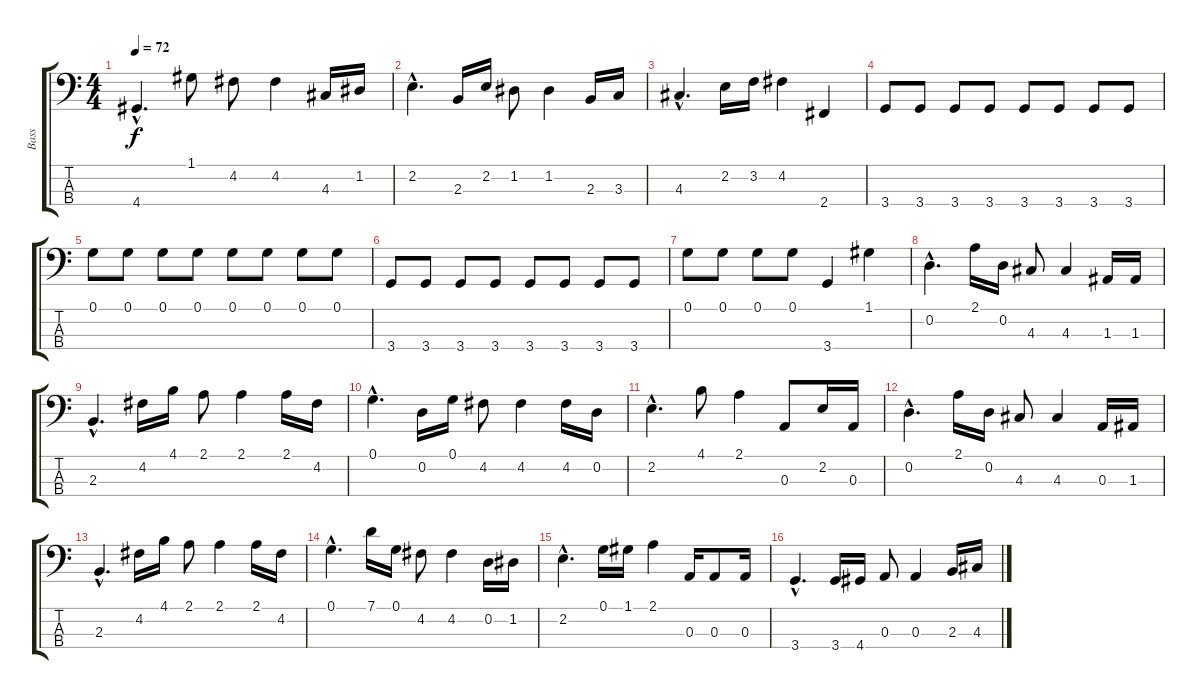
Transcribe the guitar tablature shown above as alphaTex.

\track ("Bass" "Bass") {instrument slapbass2}
\staff {score tabs}
\tuning (G2 D2 A1 E1) {hide}
\ts (4 4)
\tempo 72
\clef f4
\ks c
4.4{hac}.4{d dy f} 1.1.8 4.2.8 4.2.4 4.3.16 1.2.16 |
2.2{hac}.4{d} 2.3.16 2.2.16 1.2.8 1.2.4 2.3.16 3.3.16 |
4.3{hac}.4{d} 2.2.16 3.2.16 4.2.4 2.4.4 |
3.4.8 3.4.8 3.4.8 3.4.8 3.4.8 3.4.8 3.4.8 3.4.8 |
0.1.8 0.1.8 0.1.8 0.1.8 0.1.8 0.1.8 0.1.8 0.1.8 |
3.4.8 3.4.8 3.4.8 3.4.8 3.4.8 3.4.8 3.4.8 3.4.8 |
0.1.8 0.1.8 0.1.8 0.1.8 3.4.4 1.1.4 |
0.2{hac}.4{d} 2.1.16 0.2.16 4.3.8 4.3.4 1.3.16 1.3.16 |
2.3{hac}.4{d} 4.2.16 4.1.16 2.1.8 2.1.4 2.1.16 4.2.16 |
0.1{hac}.4{d} 0.2.16 0.1.16 4.2.8 4.2.4 4.2.16 0.2.16 |
2.2{hac}.4{d} 4.1.8 2.1.4 0.3.8 2.2.16 0.3.16 |
0.2{hac}.4{d} 2.1.16 0.2.16 4.3.8 4.3.4 0.3.16 1.3.16 |
2.3{hac}.4{d} 4.2.16 4.1.16 2.1.8 2.1.4 2.1.16 4.2.16 |
0.1{hac}.4{d} 7.1.16 0.1.16 4.2.8 4.2.4 0.2.16 1.2.16 |
2.2{hac}.4{d} 0.1.16 1.1.16 2.1.4 0.3.16 0.3.8 0.3.16 |
3.4{hac}.4{d} 3.4.16 4.4.16 0.3.8 0.3.4 2.3.16 4.3.16
